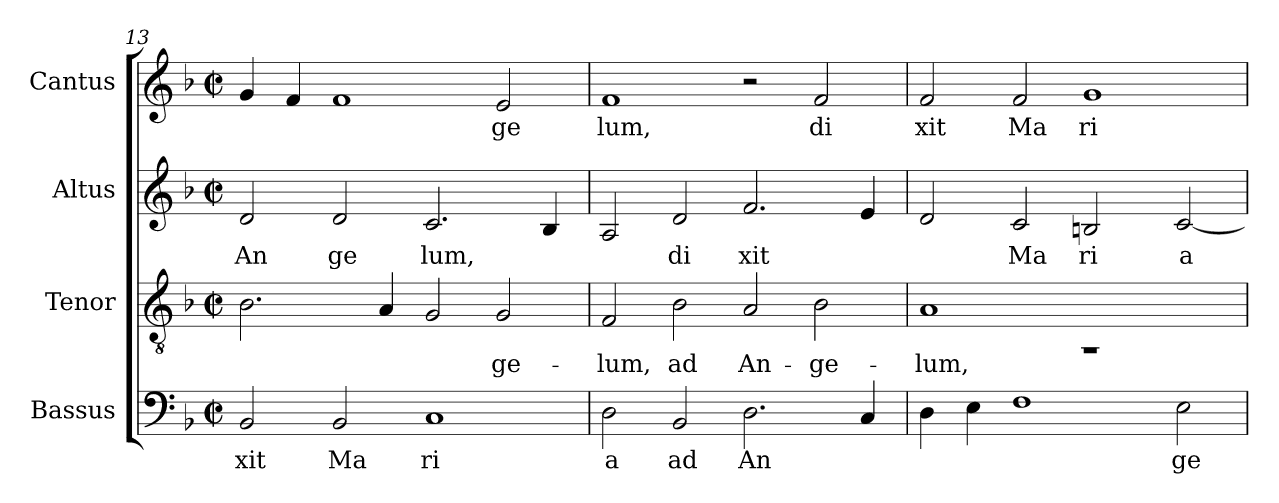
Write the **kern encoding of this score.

**kern	**text	**kern	**text	**kern	**text	**kern	**text
*part4	*part4	*part3	*part3	*part2	*part2	*part1	*part1
*staff4	*staff4	*staff3	*staff3	*staff2	*staff2	*staff1	*staff1
*I"Bassus	*	*I"Tenor	*	*I"Altus	*	*I"Cantus	*
*clefF4	*	*clefGv2	*	*clefG2	*	*clefG2	*
*k[b-]	*	*k[b-]	*	*k[b-]	*	*k[b-]	*
*F:	*	*F:	*	*F:	*	*F:	*
*M2/2	*	*M2/2	*	*M2/2	*	*M2/2	*
*met(c|)	*	*met(c|)	*	*met(c|)	*	*met(c|)	*
=13	=13	=13	=13	=13	=13	=13	=13
!	!LO:LY:b:cj	!	!	!	!LO:LY:b:cj	!	!
2BB-/	xit	2.B-\	.	2d/	An	4g/	.
.	.	.	.	.	.	4f/	.
!	!LO:LY:b:cj	!	!	!	!LO:LY:b:cj	!	!
2BB-/	Ma	.	.	2d/	ge	1f	.
.	.	4A/	.	.	.	.	.
!	!LO:LY:b:cj	!	!	!	!LO:LY:b	!	!
1C	ri	2G/	.	2.c/	lum,	.	.
!	!	!	!LO:LY:b:cj	!	!	!	!LO:LY:b:cj
.	.	2G/	-ge-	.	.	2e/	ge
.	.	.	.	4B-/	.	.	.
=14	=14	=14	=14	=14	=14	=14	=14
!	!LO:LY:b:cj	!	!LO:LY:b:cj	!	!	!	!LO:LY:b:cj
2D\	a	2F/	-lum,	2A/	.	1f	lum,
!	!LO:LY:b:cj	!	!LO:LY:b:cj	!	!LO:LY:b:cj	!	!
2BB-/	ad	2B-\	ad	2d/	di	.	.
!	!LO:LY:b	!	!LO:LY:b:cj	!	!LO:LY:b	!	!
2.D\	An	2A/	An-	2.f/	xit	2r	.
!	!	!	!LO:LY:b:cj	!	!	!	!LO:LY:b:cj
.	.	2B-\	-ge-	.	.	2f/	di
4C/	.	.	.	4e/	.	.	.
=15	=15	=15	=15	=15	=15	=15	=15
!	!	!	!LO:LY:b:cj	!	!	!	!LO:LY:b:cj
4D\	.	1A	-lum,	2d/	.	2f/	xit
4E\	.	.	.	.	.	.	.
!	!	!	!	!	!LO:LY:b:cj	!	!LO:LY:b:cj
1F	.	.	.	2c/	Ma	2f/	Ma
!	!	!LO:N:vis=1	!	!	!LO:LY:b:cj	!	!LO:LY:b:cj
.	.	4rAA	.	2Bn/	ri	1g	ri
.	.	2.ryy	.	.	.	.	.
!	!LO:LY:b:cj	!	!	!	!LO:LY:b:cj	!	!
2E\	ge	.	.	[<2c/	a	.	.
=	=	=	=	=	=	=	=
*-	*-	*-	*-	*-	*-	*-	*-
